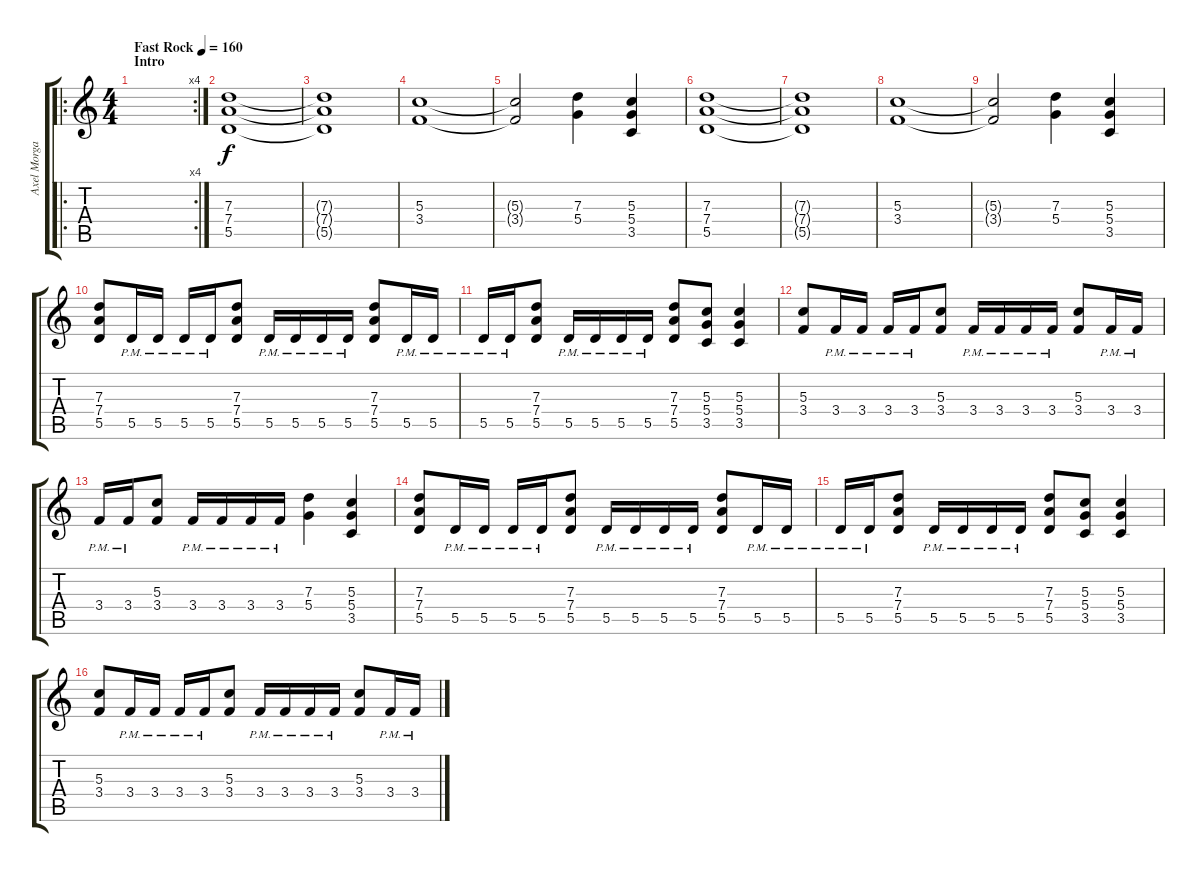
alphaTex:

\track ("Axel Morgan" "Axel Morga") {instrument distortionguitar}
\staff {score tabs}
\tuning (E4 B3 G3 D3 A2 E2) {hide}
\ro
\rc 4
\ts (4 4)
\section ("" "Intro")
\tempo (160 "Fast Rock")
\clef g2
\ks c
|
(7.3 7.4 5.5).1 |
(7.3{t} 7.4{t} 5.5{t}).1 |
(5.3 3.4).1 |
(5.3{t} 3.4{t}).2 (7.3 5.4).4 (5.3 5.4 3.5).4 |
(7.3 7.4 5.5).1 |
(7.3{t} 7.4{t} 5.5{t}).1 |
(5.3 3.4).1 |
(5.3{t} 3.4{t}).2 (7.3 5.4).4 (5.3 5.4 3.5).4 |
(7.3 7.4 5.5).8 5.5{pm}.16 5.5{pm}.16 5.5{pm}.16 5.5{pm}.16 (7.3 7.4 5.5).8 5.5{pm}.16 5.5{pm}.16 5.5{pm}.16 5.5{pm}.16 (7.3 7.4 5.5).8 5.5{pm}.16 5.5{pm}.16 |
5.5{pm}.16 5.5{pm}.16 (7.3 7.4 5.5).8 5.5{pm}.16 5.5{pm}.16 5.5{pm}.16 5.5{pm}.16 (7.3 7.4 5.5).8 (5.3 5.4 3.5).8 (5.3 5.4 3.5).4 |
(5.3 3.4).8 3.4{pm}.16 3.4{pm}.16 3.4{pm}.16 3.4{pm}.16 (5.3 3.4).8 3.4{pm}.16 3.4{pm}.16 3.4{pm}.16 3.4{pm}.16 (5.3 3.4).8 3.4{pm}.16 3.4{pm}.16 |
3.4{pm}.16 3.4{pm}.16 (5.3 3.4).8 3.4{pm}.16 3.4{pm}.16 3.4{pm}.16 3.4{pm}.16 (7.3 5.4).4 (5.3 5.4 3.5).4 |
(7.3 7.4 5.5).8 5.5{pm}.16 5.5{pm}.16 5.5{pm}.16 5.5{pm}.16 (7.3 7.4 5.5).8 5.5{pm}.16 5.5{pm}.16 5.5{pm}.16 5.5{pm}.16 (7.3 7.4 5.5).8 5.5{pm}.16 5.5{pm}.16 |
5.5{pm}.16 5.5{pm}.16 (7.3 7.4 5.5).8 5.5{pm}.16 5.5{pm}.16 5.5{pm}.16 5.5{pm}.16 (7.3 7.4 5.5).8 (5.3 5.4 3.5).8 (5.3 5.4 3.5).4 |
(5.3 3.4).8 3.4{pm}.16 3.4{pm}.16 3.4{pm}.16 3.4{pm}.16 (5.3 3.4).8 3.4{pm}.16 3.4{pm}.16 3.4{pm}.16 3.4{pm}.16 (5.3 3.4).8 3.4{pm}.16 3.4{pm}.16
